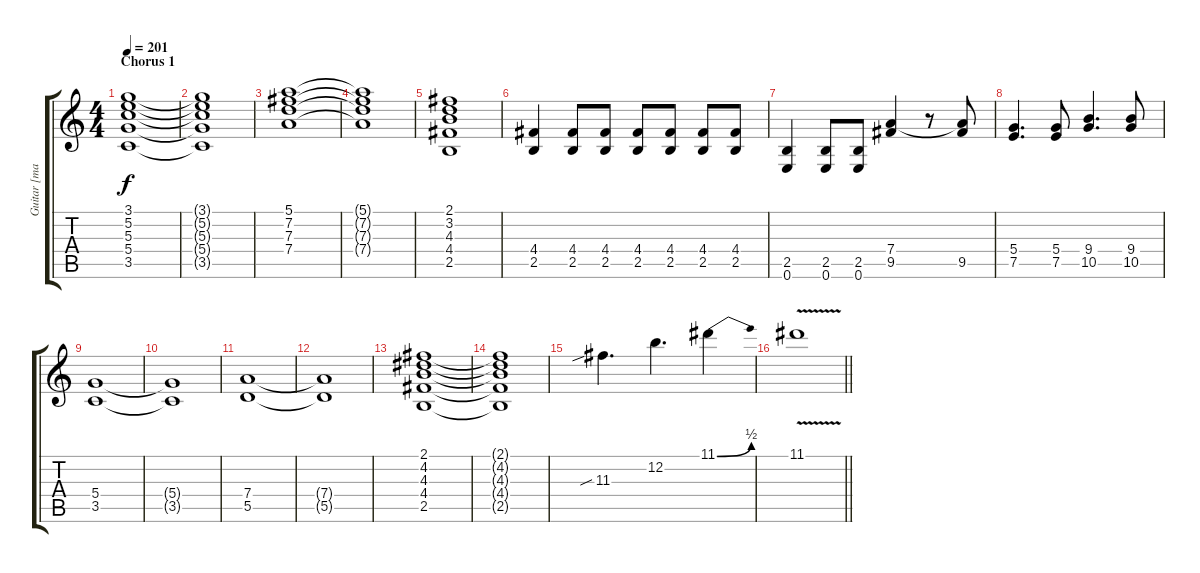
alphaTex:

\track ("Guitar [maneki]" "Guitar [ma") {instrument distortionguitar}
\staff {score tabs}
\tuning (E4 B3 G3 D3 A2 E2) {hide}
\ts (4 4)
\section ("" "Chorus 1")
\tempo 201
\clef g2
\ks c
(3.1 5.2 5.3 5.4 3.5).1{dy f} |
(3.1{t} 5.2{t} 5.3{t} 5.4{t} 3.5{t}).1 |
(5.1 7.2 7.3 7.4).1 |
(5.1{t} 7.2{t} 7.3{t} 7.4{t}).1 |
(2.1 3.2 4.3 4.4 2.5).1 |
(4.4 2.5).4 (4.4 2.5).8 (4.4 2.5).8 (4.4 2.5).8 (4.4 2.5).8 (4.4 2.5).8 (4.4 2.5).8 |
(2.5 0.6).4 (2.5 0.6).8 (2.5 0.6).8 (7.4 9.5).4 r.8 (7.4{t} 9.5).8 |
(5.4 7.5).4{d} (5.4 7.5).8 (9.4 10.5).4{d} (9.4 10.5).8 |
(5.4 3.5).1 |
(5.4{t} 3.5{t}).1 |
(7.4 5.5).1 |
(7.4{t} 5.5{t}).1 |
(2.1 4.2 4.3 4.4 2.5).1 |
(2.1{t} 4.2{t} 4.3{t} 4.4{t} 2.5{t}).1 |
11.3{sib}.4{d} 12.2.4{d} 11.1{be (bend 0 0 60 2)}.4 |
\barLineRight lightlight
11.1{v}.1
